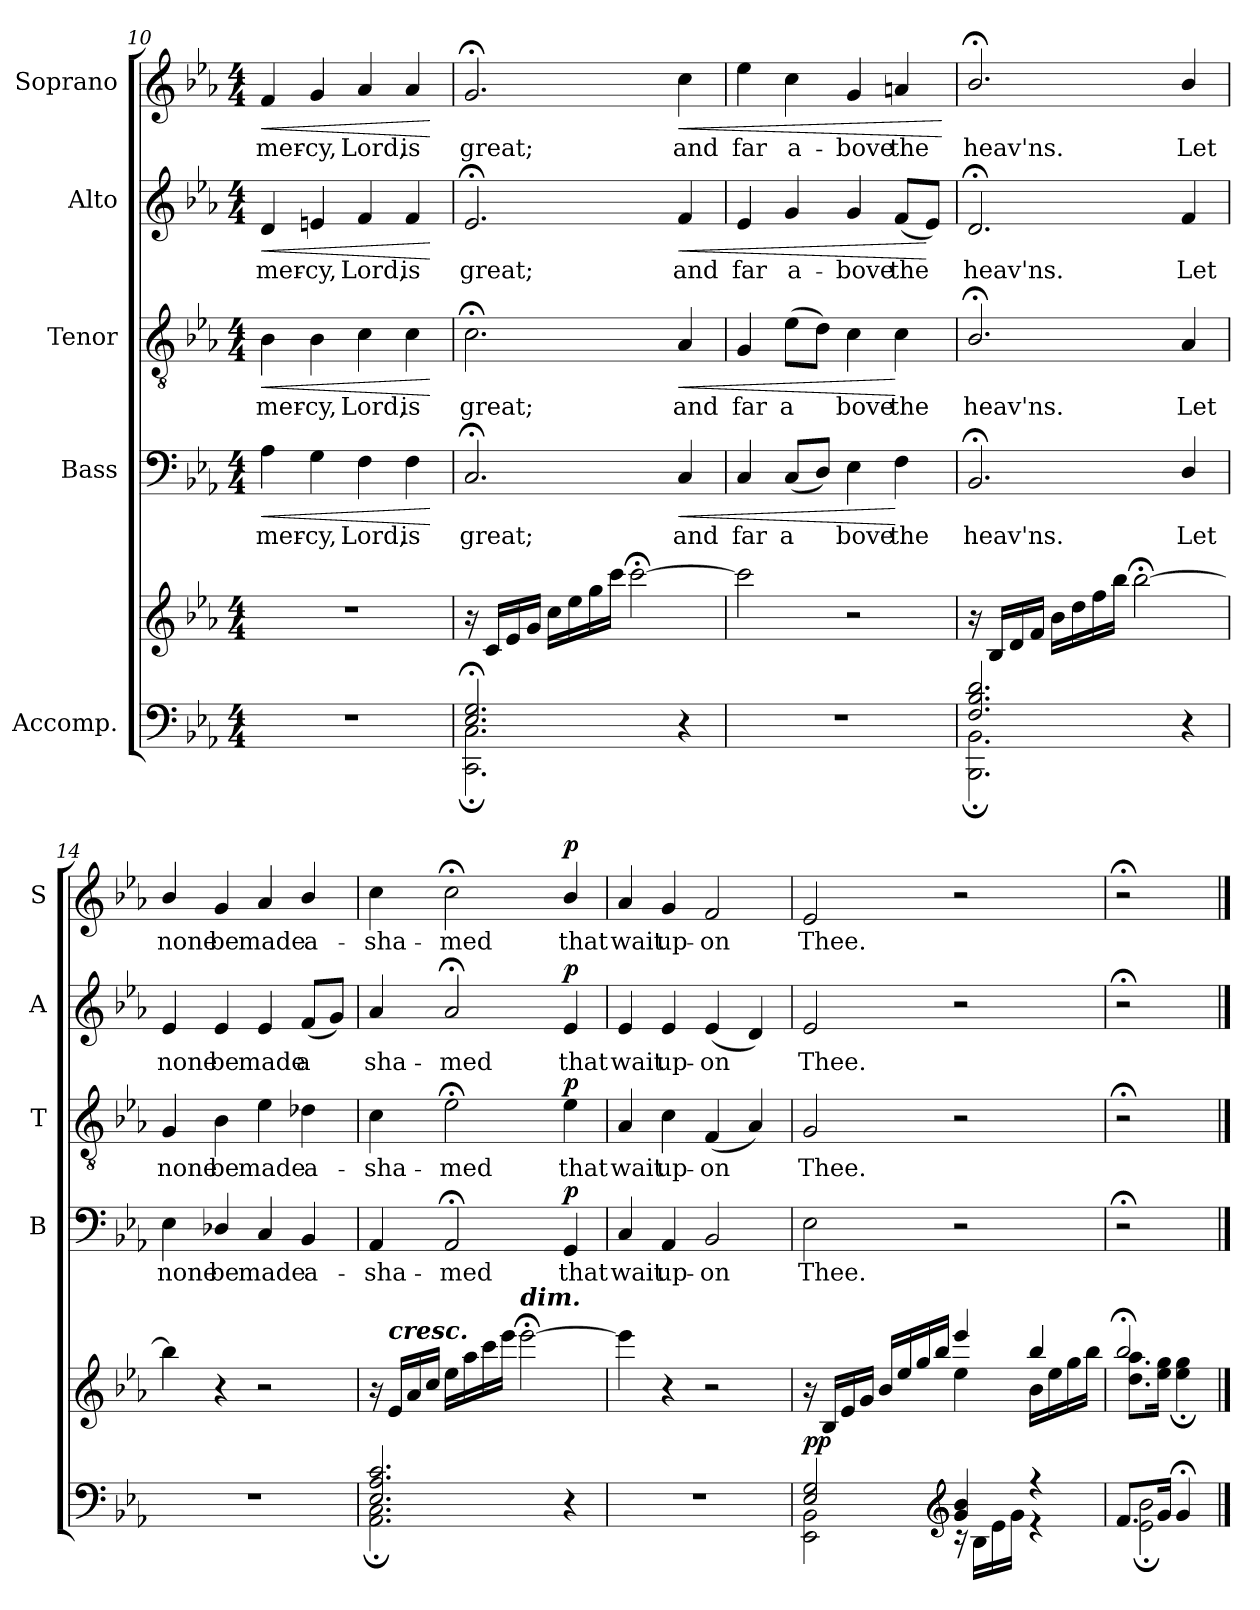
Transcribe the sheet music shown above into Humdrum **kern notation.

**kern	**kern	**dynam	**kern	**text	**dynam	**kern	**text	**dynam	**kern	**text	**dynam	**kern	**text	**dynam
*part5	*part5	*part5	*part4	*part4	*part4	*part3	*part3	*part3	*part2	*part2	*part2	*part1	*part1	*part1
*staff6	*staff5	*staff5/6	*staff4	*staff4	*staff4	*staff3	*staff3	*staff3	*staff2	*staff2	*staff2	*staff1	*staff1	*staff1
*I"Accomp.	*	*	*I"Bass	*	*	*I"Tenor	*	*	*I"Alto	*	*	*I"Soprano	*	*
*	*	*	*I'B	*	*	*I'T	*	*	*I'A	*	*	*I'S	*	*
*clefF4	*clefG2	*	*clefF4	*	*	*clefGv2	*	*	*clefG2	*	*	*clefG2	*	*
*k[b-e-a-]	*k[b-e-a-]	*	*k[b-e-a-]	*	*	*k[b-e-a-]	*	*	*k[b-e-a-]	*	*	*k[b-e-a-]	*	*
*E-:	*E-:	*	*E-:	*	*	*E-:	*	*	*E-:	*	*	*E-:	*	*
*M4/4	*M4/4	*	*M4/4	*	*	*M4/4	*	*	*M4/4	*	*	*M4/4	*	*
=10	=10	=10	=10	=10	=10	=10	=10	=10	=10	=10	=10	=10	=10	=10
!	!	!	!	!LO:LY:b	!LO:HP:b	!	!LO:LY:b	!LO:HP:b	!	!LO:LY:b	!LO:HP:b	!	!LO:LY:b	!LO:HP:b
1r	1r	.	4A-\	mer-	<	4B-\	mer-	<	4d/	mer-	<	4f/	mer-	<
!	!	!	!	!LO:LY:b	!	!	!LO:LY:b	!	!	!LO:LY:b	!	!	!LO:LY:b	!
.	.	.	4G\	-cy,	.	4B-\	-cy,	.	4en/	-cy,	.	4g/	-cy,	.
!	!	!	!	!LO:LY:b	!	!	!LO:LY:b	!	!	!LO:LY:b	!	!	!LO:LY:b	!
.	.	.	4F\	Lord,	.	4c\	Lord,	.	4f/	Lord,	.	4a-/	Lord,	.
!	!	!	!	!LO:LY:b	!	!	!LO:LY:b	!	!	!LO:LY:b	!	!	!LO:LY:b	!
.	.	.	4F\	is	.	4c\	is	.	4f/	is	.	4a-/	is	.
.	.	.	.	.	[	.	.	[	.	.	[	.	.	[
=11	=11	=11	=11	=11	=11	=11	=11	=11	=11	=11	=11	=11	=11	=11
*^	*	*	*	*	*	*	*	*	*	*	*	*	*	*
!	!	!	!	!	!LO:LY:b	!	!	!LO:LY:b	!	!	!LO:LY:b	!	!	!LO:LY:b	!
2.E-/;< 2.G/;<	2.CC\; 2.C\;	16r	.	2.C;/	great;	.	2.c;<\	great;	.	2.e-i;/	great;	.	2.g;/	great;	.
.	.	16c/LL	.	.	.	.	.	.	.	.	.	.	.	.	.
.	.	16e-/	.	.	.	.	.	.	.	.	.	.	.	.	.
.	.	16g/JJ	.	.	.	.	.	.	.	.	.	.	.	.	.
.	.	16cc\LL	.	.	.	.	.	.	.	.	.	.	.	.	.
.	.	16ee-\	.	.	.	.	.	.	.	.	.	.	.	.	.
.	.	16gg\	.	.	.	.	.	.	.	.	.	.	.	.	.
.	.	16ccc\JJ	.	.	.	.	.	.	.	.	.	.	.	.	.
.	.	[2ccc;<\	.	.	.	.	.	.	.	.	.	.	.	.	.
!	!	!	!	!	!LO:LY:b	!LO:HP:b	!	!LO:LY:b	!LO:HP:b	!	!LO:LY:b	!LO:HP:b	!	!LO:LY:b	!LO:HP:b
4ryy	4r	.	.	4C/	and	<	4A-/	and	<	4f/	and	<	4cc\	and	<
=12	=12	=12	=12	=12	=12	=12	=12	=12	=12	=12	=12	=12	=12	=12	=12
!	!	!	!	!	!LO:LY:b	!	!	!LO:LY:b	!	!	!LO:LY:b	!	!	!LO:LY:b	!
*v	*v	*	*	*	*	*	*	*	*	*	*	*	*	*	*
1r	2ccc\]	.	4C/	far	.	4G/	far	.	4e-/	far	.	4ee-\	far	.
!	!	!	!	!LO:LY:b	!	!	!LO:LY:b	!	!	!LO:LY:b	!	!	!LO:LY:b	!
.	.	.	(<8C/L	a­	.	(>8e-\L	a­	.	4g/	a-	.	4cc\	a-	.
.	.	.	8D/J)	.	.	8d\J)	.	.	.	.	.	.	.	.
!	!	!	!	!LO:LY:b	!	!	!LO:LY:b	!	!	!LO:LY:b	!	!	!LO:LY:b	!
.	2r	.	4E-\	bove	.	4c\	bove	.	4g/	-bove	.	4g/	-bove	.
!	!	!	!	!LO:LY:b	!	!	!LO:LY:b	!	!	!LO:LY:b	!	!	!LO:LY:b	!
.	.	.	4F\	the	[	4c\	the	[	(<8f/L	the	.	4an/	the	.
.	.	.	.	.	.	.	.	.	8e-/J)	.	[	.	.	.
.	.	.	.	.	.	.	.	.	.	.	.	.	.	[
!!LO:LB:g=z
=13	=13	=13	=13	=13	=13	=13	=13	=13	=13	=13	=13	=13	=13	=13
*^	*	*	*	*	*	*	*	*	*	*	*	*	*	*
!	!	!	!	!	!LO:LY:b	!	!	!LO:LY:b	!	!	!LO:LY:b	!	!	!LO:LY:b	!
2.F/ 2.B-/ 2.d/	2.BBB-\; 2.BB-\;	16r	.	2.BB-;/	heav'ns.	.	2.B-;</	heav'ns.	.	2.d;/	heav'ns.	.	2.b-;</	heav'ns.	.
.	.	16B-/LL	.	.	.	.	.	.	.	.	.	.	.	.	.
.	.	16d/	.	.	.	.	.	.	.	.	.	.	.	.	.
.	.	16f/JJ	.	.	.	.	.	.	.	.	.	.	.	.	.
.	.	16b-\LL	.	.	.	.	.	.	.	.	.	.	.	.	.
.	.	16dd\	.	.	.	.	.	.	.	.	.	.	.	.	.
.	.	16ff\	.	.	.	.	.	.	.	.	.	.	.	.	.
.	.	16bb-\JJ	.	.	.	.	.	.	.	.	.	.	.	.	.
.	.	[2bb-;<\	.	.	.	.	.	.	.	.	.	.	.	.	.
!	!	!	!	!	!LO:LY:b	!	!	!LO:LY:b	!	!	!LO:LY:b	!	!	!LO:LY:b	!
4ryy	4r	.	.	4D/	Let	.	4A-i/	Let	.	4f/	Let	.	4b-/	Let	.
=14	=14	=14	=14	=14	=14	=14	=14	=14	=14	=14	=14	=14	=14	=14	=14
!	!	!	!	!	!LO:LY:b	!	!	!LO:LY:b	!	!	!LO:LY:b	!	!	!LO:LY:b	!
*v	*v	*	*	*	*	*	*	*	*	*	*	*	*	*	*
1r	4bb-\]	.	4E-\	none	.	4G/	none	.	4e-/	none	.	4b-/	none	.
!	!	!	!	!LO:LY:b	!	!	!LO:LY:b	!	!	!LO:LY:b	!	!	!LO:LY:b	!
.	4r	.	4D-X/	be	.	4B-\	be	.	4e-/	be	.	4g/	be	.
!	!	!	!	!LO:LY:b	!	!	!LO:LY:b	!	!	!LO:LY:b	!	!	!LO:LY:b	!
.	2r	.	4C/	made	.	4e-\	made	.	4e-/	made	.	4a-/	made	.
!	!	!	!	!LO:LY:b	!	!	!LO:LY:b	!	!	!LO:LY:b	!	!	!LO:LY:b	!
.	.	.	4BB-/	a-	.	4d-X\	a-	.	(<8f/L	a­	.	4b-/	a-	.
.	.	.	.	.	.	.	.	.	8g/J)	.	.	.	.	.
=15	=15	=15	=15	=15	=15	=15	=15	=15	=15	=15	=15	=15	=15	=15
*^	*	*	*	*	*	*	*	*	*	*	*	*	*	*
!	!	!	!	!	!LO:LY:b	!	!	!LO:LY:b	!	!	!LO:LY:b	!	!	!LO:LY:b	!
2.E-/ 2.A-/ 2.c/	2.AA-\; 2.C\;	16r	.	4AA-/	-sha-	.	4c\	-sha-	.	4a-/	sha-	.	4cc\	-sha-	.
!	!	!LO:TX:a:Bi:t=cresc.	!	!	!	!	!	!	!	!	!	!	!	!	!
.	.	16e-/LL	.	.	.	.	.	.	.	.	.	.	.	.	.
.	.	16a-/	.	.	.	.	.	.	.	.	.	.	.	.	.
.	.	16cc/JJ	.	.	.	.	.	.	.	.	.	.	.	.	.
!	!	!	!	!	!LO:LY:b	!	!	!LO:LY:b	!	!	!LO:LY:b	!	!	!LO:LY:b	!
.	.	16ee-\LL	.	2AA-;/	-med	.	2e-;<\	-med	.	2a-;/	-med	.	2cc;<\	-med	.
.	.	16aa-\	.	.	.	.	.	.	.	.	.	.	.	.	.
.	.	16ccc\	.	.	.	.	.	.	.	.	.	.	.	.	.
.	.	16eee-\JJ	.	.	.	.	.	.	.	.	.	.	.	.	.
!	!	!LO:TX:a:Bi:t=dim.	!	!	!	!	!	!	!	!	!	!	!	!	!
.	.	[2eee-;<\	.	.	.	.	.	.	.	.	.	.	.	.	.
!	!	!	!	!	!LO:LY:b	!LO:DY:b	!	!LO:LY:b	!LO:DY:b	!	!LO:LY:b	!LO:DY:b	!	!LO:LY:b	!LO:DY:b
4ryy	4r	.	.	4GG/	that	p	4e-\	that	p	4e-/	that	p	4b-/	that	p
=16	=16	=16	=16	=16	=16	=16	=16	=16	=16	=16	=16	=16	=16	=16	=16
!	!	!	!	!	!LO:LY:b	!	!	!LO:LY:b	!	!	!LO:LY:b	!	!	!LO:LY:b	!
*v	*v	*	*	*	*	*	*	*	*	*	*	*	*	*	*
1r	4eee-\]	.	4C/	wait	.	4A-/	wait	.	4e-/	wait	.	4a-/	wait	.
!	!	!	!	!LO:LY:b	!	!	!LO:LY:b	!	!	!LO:LY:b	!	!	!LO:LY:b	!
.	4r	.	4AA-/	up-	.	4c\	up-	.	4e-/	up-	.	4g/	up-	.
!	!	!	!	!LO:LY:b	!	!	!LO:LY:b	!	!	!LO:LY:b	!	!	!LO:LY:b	!
.	2r	.	2BB-/	-on	.	(<4F/	-on	.	(<4e-/	-on	.	2f/	-on	.
.	.	.	.	.	.	4A-/)	.	.	4d/)	.	.	.	.	.
=17	=17	=17	=17	=17	=17	=17	=17	=17	=17	=17	=17	=17	=17	=17
*^	*^	*	*	*	*	*	*	*	*	*	*	*	*	*
!	!	!	!	!LO:DY:b	!	!LO:LY:b	!	!	!LO:LY:b	!	!	!LO:LY:b	!	!	!LO:LY:b	!
2E-/ 2G/	2EE-\ 2BB-\	16r	2ryy	pp	2E-\	Thee.	.	2G/	Thee.	.	2e-/	Thee.	.	2e-/	Thee.	.
.	.	16B-/LL	.	.	.	.	.	.	.	.	.	.	.	.	.	.
.	.	16e-/	.	.	.	.	.	.	.	.	.	.	.	.	.	.
.	.	16g/JJ	.	.	.	.	.	.	.	.	.	.	.	.	.	.
.	.	16b-/LL	.	.	.	.	.	.	.	.	.	.	.	.	.	.
.	.	16ee-/	.	.	.	.	.	.	.	.	.	.	.	.	.	.
.	.	16gg/	.	.	.	.	.	.	.	.	.	.	.	.	.	.
.	.	16bb-/JJ	.	.	.	.	.	.	.	.	.	.	.	.	.	.
*clefG2	*	*	*	*	*	*	*	*	*	*	*	*	*	*	*	*
4g/ 4b-/	16r	4eee-/	4ee-\	.	2r	.	.	2r	.	.	2r	.	.	2r	.	.
.	16B-\LL	.	.	.	.	.	.	.	.	.	.	.	.	.	.	.
.	16e-\	.	.	.	.	.	.	.	.	.	.	.	.	.	.	.
.	16g\JJ	.	.	.	.	.	.	.	.	.	.	.	.	.	.	.
4r	4r	4bb-/	16b-\LL	.	.	.	.	.	.	.	.	.	.	.	.	.
.	.	.	16ee-\	.	.	.	.	.	.	.	.	.	.	.	.	.
.	.	.	16gg\	.	.	.	.	.	.	.	.	.	.	.	.	.
.	.	.	16bb-\JJ	.	.	.	.	.	.	.	.	.	.	.	.	.
!!LO:PB:g=z
=18	=18	=18	=18	=18	=18	=18	=18	=18	=18	=18	=18	=18	=18	=18	=18	=18
8.f/L	2e-\; 2b-\;	2bb-;</	8.dd\ 8.aa-\L	.	2r;<	.	.	2r;<	.	.	2r;<	.	.	2r;<	.	.
16g/Jk	.	.	16ee-\ 16gg\Jk	.	.	.	.	.	.	.	.	.	.	.	.	.
4g;</	.	.	4ee-\;< 4gg\;<	.	.	.	.	.	.	.	.	.	.	.	.	.
*v	*v	*	*	*	*	*	*	*	*	*	*	*	*	*	*	*
*	*v	*v	*	*	*	*	*	*	*	*	*	*	*	*	*
==	==	==	==	==	==	==	==	==	==	==	==	==	==	==
*-	*-	*-	*-	*-	*-	*-	*-	*-	*-	*-	*-	*-	*-	*-
